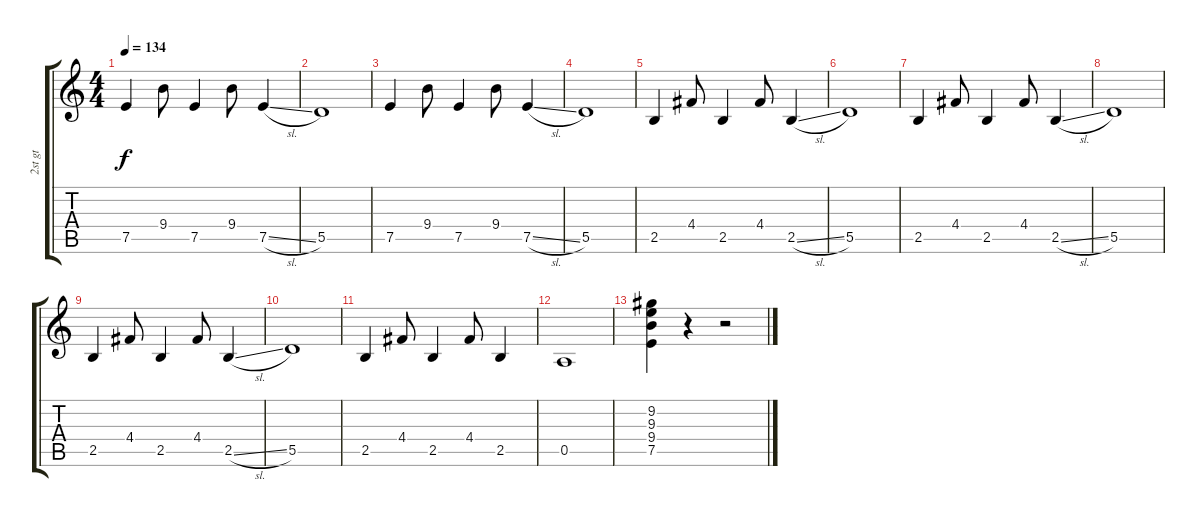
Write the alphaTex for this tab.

\track ("2st gt" "2st gt") {instrument distortionguitar}
\staff {score tabs}
\tuning (E4 B3 G3 D3 A2 E2) {hide}
\ts (4 4)
\tempo 134
\clef g2
\ks c
7.5.4{dy f} 9.4.8 7.5.4 9.4.8 7.5{sl}.4 |
5.5.1 |
7.5.4 9.4.8 7.5.4 9.4.8 7.5{sl}.4 |
5.5.1 |
2.5.4 4.4.8 2.5.4 4.4.8 2.5{sl}.4 |
5.5.1 |
2.5.4 4.4.8 2.5.4 4.4.8 2.5{sl}.4 |
5.5.1 |
2.5.4 4.4.8 2.5.4 4.4.8 2.5{sl}.4 |
5.5.1 |
2.5.4 4.4.8 2.5.4 4.4.8 2.5.4 |
0.5.1 |
(9.2 9.3 9.4 7.5).4{volume 12} r.4 r.2
